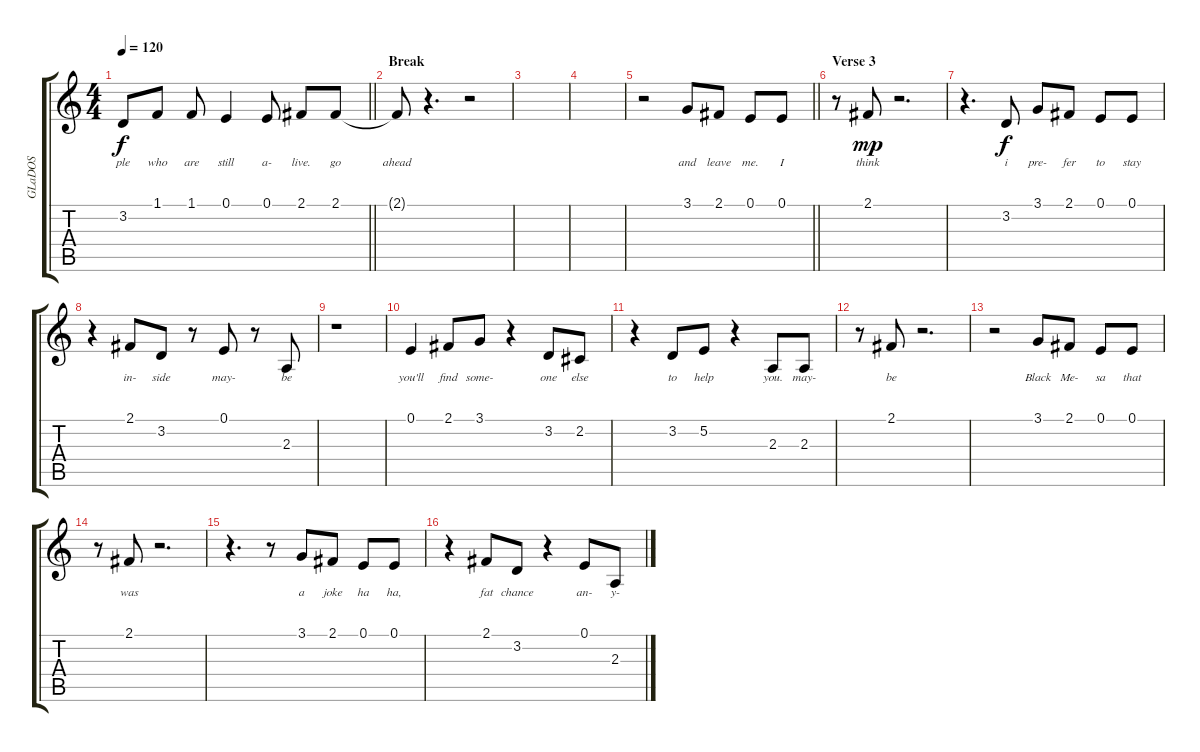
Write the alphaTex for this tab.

\track ("GLaDOS" "GLaDOS") {instrument voiceoohs}
\staff {score tabs}
\tuning (E4 B3 G3 D3 A2 E2) {hide}
\ts (4 4)
\tempo 120
\clef g2
\barLineRight lightlight
\ks c
3.2.8{lyrics (0 "ple") lyrics (1 "") lyrics (2 "") lyrics (3 "") lyrics (4 "") dy f} 1.1.8{lyrics (0 "who") lyrics (1 "") lyrics (2 "") lyrics (3 "") lyrics (4 "")} 1.1.8{lyrics (0 "are") lyrics (1 "") lyrics (2 "") lyrics (3 "") lyrics (4 "")} 0.1.4{lyrics (0 "still") lyrics (1 "") lyrics (2 "") lyrics (3 "") lyrics (4 "")} 0.1.8{lyrics (0 "a-") lyrics (1 "") lyrics (2 "") lyrics (3 "") lyrics (4 "")} 2.1.8{lyrics (0 "live.") lyrics (1 "") lyrics (2 "") lyrics (3 "") lyrics (4 "")} 2.1.8{lyrics (0 "go") lyrics (1 "") lyrics (2 "") lyrics (3 "") lyrics (4 "")} |
\section ("" "Break")
2.1{t}.8{lyrics (0 "ahead") lyrics (1 "") lyrics (2 "") lyrics (3 "") lyrics (4 "")} r.4{d} r.2 |
|
|
\barLineRight lightlight
r.2 3.1.8{lyrics (0 "and") lyrics (1 "") lyrics (2 "") lyrics (3 "") lyrics (4 "")} 2.1.8{lyrics (0 "leave") lyrics (1 "") lyrics (2 "") lyrics (3 "") lyrics (4 "")} 0.1.8{lyrics (0 "me.") lyrics (1 "") lyrics (2 "") lyrics (3 "") lyrics (4 "")} 0.1.8{lyrics (0 "I") lyrics (1 "") lyrics (2 "") lyrics (3 "") lyrics (4 "")} |
\section ("" "Verse 3")
r.8 2.1.8{lyrics (0 "think") lyrics (1 "") lyrics (2 "") lyrics (3 "") lyrics (4 "") dy mp} r.2{d} |
r.4{d} 3.2.8{lyrics (0 "i") lyrics (1 "") lyrics (2 "") lyrics (3 "") lyrics (4 "") dy f} 3.1.8{lyrics (0 "pre-") lyrics (1 "") lyrics (2 "") lyrics (3 "") lyrics (4 "")} 2.1.8{lyrics (0 "fer") lyrics (1 "") lyrics (2 "") lyrics (3 "") lyrics (4 "")} 0.1.8{lyrics (0 "to") lyrics (1 "") lyrics (2 "") lyrics (3 "") lyrics (4 "")} 0.1.8{lyrics (0 "stay") lyrics (1 "") lyrics (2 "") lyrics (3 "") lyrics (4 "")} |
r.4 2.1.8{lyrics (0 "in-") lyrics (1 "") lyrics (2 "") lyrics (3 "") lyrics (4 "")} 3.2.8{lyrics (0 "side") lyrics (1 "") lyrics (2 "") lyrics (3 "") lyrics (4 "")} r.8 0.1.8{lyrics (0 "may-") lyrics (1 "") lyrics (2 "") lyrics (3 "") lyrics (4 "")} r.8 2.3.8{lyrics (0 "be") lyrics (1 "") lyrics (2 "") lyrics (3 "") lyrics (4 "")} |
r.1 |
0.1.4{lyrics (0 "you'll") lyrics (1 "") lyrics (2 "") lyrics (3 "") lyrics (4 "")} 2.1.8{lyrics (0 "find") lyrics (1 "") lyrics (2 "") lyrics (3 "") lyrics (4 "")} 3.1.8{lyrics (0 "some-") lyrics (1 "") lyrics (2 "") lyrics (3 "") lyrics (4 "")} r.4 3.2.8{lyrics (0 "one") lyrics (1 "") lyrics (2 "") lyrics (3 "") lyrics (4 "")} 2.2.8{lyrics (0 "else") lyrics (1 "") lyrics (2 "") lyrics (3 "") lyrics (4 "")} |
r.4 3.2.8{lyrics (0 "to") lyrics (1 "") lyrics (2 "") lyrics (3 "") lyrics (4 "")} 5.2.8{lyrics (0 "help") lyrics (1 "") lyrics (2 "") lyrics (3 "") lyrics (4 "")} r.4 2.3.8{lyrics (0 "you.") lyrics (1 "") lyrics (2 "") lyrics (3 "") lyrics (4 "")} 2.3.8{lyrics (0 "may-") lyrics (1 "") lyrics (2 "") lyrics (3 "") lyrics (4 "")} |
r.8 2.1.8{lyrics (0 "be") lyrics (1 "") lyrics (2 "") lyrics (3 "") lyrics (4 "")} r.2{d} |
r.2 3.1.8{lyrics (0 "Black") lyrics (1 "") lyrics (2 "") lyrics (3 "") lyrics (4 "")} 2.1.8{lyrics (0 "Me-") lyrics (1 "") lyrics (2 "") lyrics (3 "") lyrics (4 "")} 0.1.8{lyrics (0 "sa") lyrics (1 "") lyrics (2 "") lyrics (3 "") lyrics (4 "")} 0.1.8{lyrics (0 "that") lyrics (1 "") lyrics (2 "") lyrics (3 "") lyrics (4 "")} |
r.8 2.1.8{lyrics (0 "was") lyrics (1 "") lyrics (2 "") lyrics (3 "") lyrics (4 "")} r.2{d} |
r.4{d} r.8 3.1.8{lyrics (0 "a") lyrics (1 "") lyrics (2 "") lyrics (3 "") lyrics (4 "")} 2.1.8{lyrics (0 "joke") lyrics (1 "") lyrics (2 "") lyrics (3 "") lyrics (4 "")} 0.1.8{lyrics (0 "ha") lyrics (1 "") lyrics (2 "") lyrics (3 "") lyrics (4 "")} 0.1.8{lyrics (0 "ha,") lyrics (1 "") lyrics (2 "") lyrics (3 "") lyrics (4 "")} |
r.4 2.1.8{lyrics (0 "fat") lyrics (1 "") lyrics (2 "") lyrics (3 "") lyrics (4 "")} 3.2.8{lyrics (0 "chance") lyrics (1 "") lyrics (2 "") lyrics (3 "") lyrics (4 "")} r.4 0.1.8{lyrics (0 "an-") lyrics (1 "") lyrics (2 "") lyrics (3 "") lyrics (4 "")} 2.3.8{lyrics (0 "y-") lyrics (1 "") lyrics (2 "") lyrics (3 "") lyrics (4 "")}
